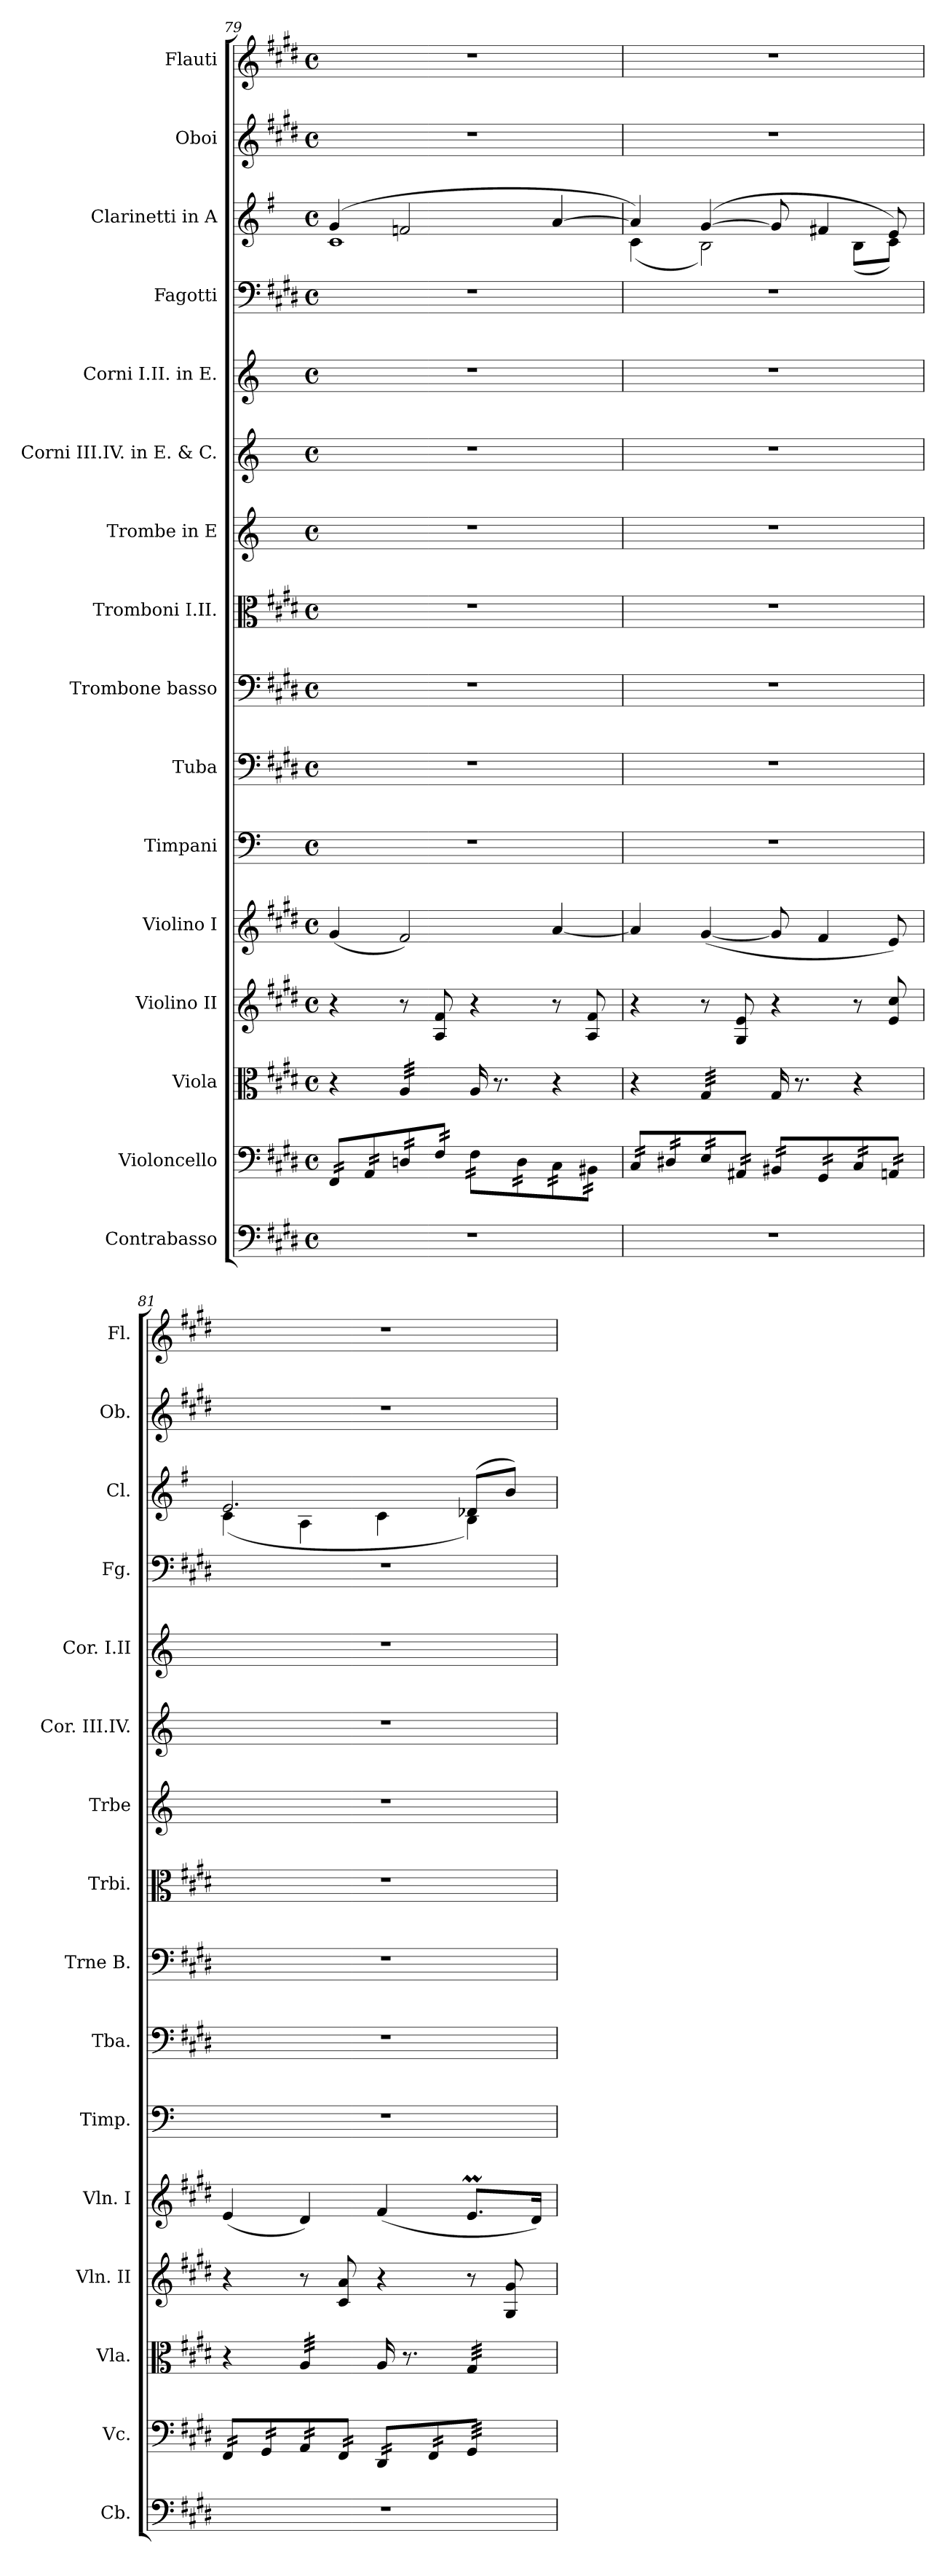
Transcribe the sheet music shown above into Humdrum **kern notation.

**kern	**kern	**kern	**kern	**kern	**kern	**kern	**kern	**kern	**kern	**kern	**kern	**kern	**kern	**kern	**kern
*part16	*part15	*part14	*part13	*part12	*part11	*part10	*part9	*part8	*part7	*part6	*part5	*part4	*part3	*part2	*part1
*staff16	*staff15	*staff14	*staff13	*staff12	*staff11	*staff10	*staff9	*staff8	*staff7	*staff6	*staff5	*staff4	*staff3	*staff2	*staff1
*I"Contrabasso	*I"Violoncello	*I"Viola	*I"Violino II	*I"Violino I	*I"Timpani	*I"Tuba	*I"Trombone basso	*I"Tromboni I.II.	*I"Trombe in E	*I"Corni III.IV. in E. &amp; C.	*I"Corni I.II. in E.	*I"Fagotti	*I"Clarinetti in A	*I"Oboi	*I"Flauti
*I'Cb.	*I'Vc.	*I'Vla.	*I'Vln. II	*I'Vln. I	*I'Timp.	*I'Tba.	*I'Trne B.	*I'Trbi.	*I'Trbe	*I'Cor. III.IV.	*I'Cor. I.II	*I'Fg.	*I'Cl.	*I'Ob.	*I'Fl.
*clefF4	*clefF4	*clefC3	*clefG2	*clefG2	*clefF4	*clefF4	*clefF4	*clefC3	*clefG2	*clefG2	*clefG2	*clefF4	*clefG2	*clefG2	*clefG2
*ITrd7c12	*	*	*	*	*	*	*	*	*ITrd-2c-4	*ITrd7c12	*ITrd5c8	*	*ITrd2c3	*	*
*k[f#c#g#d#]	*k[f#c#g#d#]	*k[f#c#g#d#]	*k[f#c#g#d#]	*k[f#c#g#d#]	*k[]	*k[f#c#g#d#]	*k[f#c#g#d#]	*k[f#c#g#d#]	*k[f#c#g#d#]	*k[]	*k[f#c#g#d#]	*k[f#c#g#d#]	*k[f#c#g#d#]	*k[f#c#g#d#]	*k[f#c#g#d#]
*M4/4	*M4/4	*M4/4	*M4/4	*M4/4	*M4/4	*M4/4	*M4/4	*M4/4	*M4/4	*M4/4	*M4/4	*M4/4	*M4/4	*M4/4	*M4/4
*met(c)	*met(c)	*met(c)	*met(c)	*met(c)	*met(c)	*met(c)	*met(c)	*met(c)	*met(c)	*met(c)	*met(c)	*met(c)	*met(c)	*met(c)	*met(c)
=79	=79	=79	=79	=79	=79	=79	=79	=79	=79	=79	=79	=79	=79	=79	=79
*	*	*	*	*	*	*	*	*	*	*	*	*	*^	*	*
*	*tremolo	*	*	*	*	*	*	*	*	*	*	*	*	*	*	*
1r	32FF#/LLL	4r	4r	(<4g#/	1r	1r	1r	1r	1r	1r	1r	1r	(>4e/	1A	1r	1r
.	32FF#/	.	.	.	.	.	.	.	.	.	.	.	.	.	.	.
.	32FF#/	.	.	.	.	.	.	.	.	.	.	.	.	.	.	.
.	32FF#/	.	.	.	.	.	.	.	.	.	.	.	.	.	.	.
.	32AA/	.	.	.	.	.	.	.	.	.	.	.	.	.	.	.
.	32AA/	.	.	.	.	.	.	.	.	.	.	.	.	.	.	.
.	32AA/	.	.	.	.	.	.	.	.	.	.	.	.	.	.	.
.	32AA/	.	.	.	.	.	.	.	.	.	.	.	.	.	.	.
*	*	*tremolo	*	*	*	*	*	*	*	*	*	*	*	*	*	*
.	32Dn/	32A/LLL	8r	2f#/)	.	.	.	.	.	.	.	.	2dn/	.	.	.
.	32Dn/	32A/	.	.	.	.	.	.	.	.	.	.	.	.	.	.
.	32Dn/	32A/	.	.	.	.	.	.	.	.	.	.	.	.	.	.
.	32Dn/	32A/	.	.	.	.	.	.	.	.	.	.	.	.	.	.
.	32F#/	32A/	8A/ 8f#/	.	.	.	.	.	.	.	.	.	.	.	.	.
.	32F#/	32A/	.	.	.	.	.	.	.	.	.	.	.	.	.	.
.	32F#/	32A/	.	.	.	.	.	.	.	.	.	.	.	.	.	.
.	32F#/JJJ	32A/JJJ	.	.	.	.	.	.	.	.	.	.	.	.	.	.
*	*	*Xtremolo	*	*	*	*	*	*	*	*	*	*	*	*	*	*
.	32F#\LLL	16A/	4r	.	.	.	.	.	.	.	.	.	.	.	.	.
.	32F#\	.	.	.	.	.	.	.	.	.	.	.	.	.	.	.
.	32F#\	8.r	.	.	.	.	.	.	.	.	.	.	.	.	.	.
.	32F#\	.	.	.	.	.	.	.	.	.	.	.	.	.	.	.
.	32D\	.	.	.	.	.	.	.	.	.	.	.	.	.	.	.
.	32D\	.	.	.	.	.	.	.	.	.	.	.	.	.	.	.
.	32D\	.	.	.	.	.	.	.	.	.	.	.	.	.	.	.
.	32D\	.	.	.	.	.	.	.	.	.	.	.	.	.	.	.
.	32C#\	4r	8r	[4a/	.	.	.	.	.	.	.	.	[4f#/	.	.	.
.	32C#\	.	.	.	.	.	.	.	.	.	.	.	.	.	.	.
.	32C#\	.	.	.	.	.	.	.	.	.	.	.	.	.	.	.
.	32C#\	.	.	.	.	.	.	.	.	.	.	.	.	.	.	.
.	32BB#X\	.	8A/ 8f#/	.	.	.	.	.	.	.	.	.	.	.	.	.
.	32BB#X\	.	.	.	.	.	.	.	.	.	.	.	.	.	.	.
.	32BB#X\	.	.	.	.	.	.	.	.	.	.	.	.	.	.	.
.	32BB#X\JJJ	.	.	.	.	.	.	.	.	.	.	.	.	.	.	.
=80	=80	=80	=80	=80	=80	=80	=80	=80	=80	=80	=80	=80	=80	=80	=80	=80
1r	32C#/LLL	4r	4r	4a/]	1r	1r	1r	1r	1r	1r	1r	1r	4f#/])	(<4A\	1r	1r
.	32C#/	.	.	.	.	.	.	.	.	.	.	.	.	.	.	.
.	32C#/	.	.	.	.	.	.	.	.	.	.	.	.	.	.	.
.	32C#/	.	.	.	.	.	.	.	.	.	.	.	.	.	.	.
.	32D#X/	.	.	.	.	.	.	.	.	.	.	.	.	.	.	.
.	32D#X/	.	.	.	.	.	.	.	.	.	.	.	.	.	.	.
.	32D#X/	.	.	.	.	.	.	.	.	.	.	.	.	.	.	.
.	32D#X/	.	.	.	.	.	.	.	.	.	.	.	.	.	.	.
*	*	*tremolo	*	*	*	*	*	*	*	*	*	*	*	*	*	*
.	32E/	32G#/LLL	8r	(<[4g#/	.	.	.	.	.	.	.	.	(>[4e/	2G#\)	.	.
.	32E/	32G#/	.	.	.	.	.	.	.	.	.	.	.	.	.	.
.	32E/	32G#/	.	.	.	.	.	.	.	.	.	.	.	.	.	.
.	32E/	32G#/	.	.	.	.	.	.	.	.	.	.	.	.	.	.
.	32AA#X/	32G#/	8G#/ 8e/	.	.	.	.	.	.	.	.	.	.	.	.	.
.	32AA#X/	32G#/	.	.	.	.	.	.	.	.	.	.	.	.	.	.
.	32AA#X/	32G#/	.	.	.	.	.	.	.	.	.	.	.	.	.	.
.	32AA#X/JJJ	32G#/JJJ	.	.	.	.	.	.	.	.	.	.	.	.	.	.
*	*	*Xtremolo	*	*	*	*	*	*	*	*	*	*	*	*	*	*
.	32BB#X/LLL	16G#/	4r	8g#/]	.	.	.	.	.	.	.	.	8e/]	.	.	.
.	32BB#X/	.	.	.	.	.	.	.	.	.	.	.	.	.	.	.
.	32BB#X/	8.r	.	.	.	.	.	.	.	.	.	.	.	.	.	.
.	32BB#X/	.	.	.	.	.	.	.	.	.	.	.	.	.	.	.
.	32GG#/	.	.	4f#/	.	.	.	.	.	.	.	.	4d#X/	.	.	.
.	32GG#/	.	.	.	.	.	.	.	.	.	.	.	.	.	.	.
.	32GG#/	.	.	.	.	.	.	.	.	.	.	.	.	.	.	.
.	32GG#/	.	.	.	.	.	.	.	.	.	.	.	.	.	.	.
.	32C#/	4r	8r	.	.	.	.	.	.	.	.	.	.	(<8G#\L	.	.
.	32C#/	.	.	.	.	.	.	.	.	.	.	.	.	.	.	.
.	32C#/	.	.	.	.	.	.	.	.	.	.	.	.	.	.	.
.	32C#/	.	.	.	.	.	.	.	.	.	.	.	.	.	.	.
.	32AAn/	.	8e/ 8cc#/	8e/)	.	.	.	.	.	.	.	.	8c#/)	8A\J)	.	.
.	32AAn/	.	.	.	.	.	.	.	.	.	.	.	.	.	.	.
.	32AAn/	.	.	.	.	.	.	.	.	.	.	.	.	.	.	.
.	32AAn/JJJ	.	.	.	.	.	.	.	.	.	.	.	.	.	.	.
=81	=81	=81	=81	=81	=81	=81	=81	=81	=81	=81	=81	=81	=81	=81	=81	=81
1r	32FF#/LLL	4r	4r	(<4e/	1r	1r	1r	1r	1r	1r	1r	1r	2.c#/	(<4A\	1r	1r
.	32FF#/	.	.	.	.	.	.	.	.	.	.	.	.	.	.	.
.	32FF#/	.	.	.	.	.	.	.	.	.	.	.	.	.	.	.
.	32FF#/	.	.	.	.	.	.	.	.	.	.	.	.	.	.	.
.	32GG#/	.	.	.	.	.	.	.	.	.	.	.	.	.	.	.
.	32GG#/	.	.	.	.	.	.	.	.	.	.	.	.	.	.	.
.	32GG#/	.	.	.	.	.	.	.	.	.	.	.	.	.	.	.
.	32GG#/	.	.	.	.	.	.	.	.	.	.	.	.	.	.	.
*	*	*tremolo	*	*	*	*	*	*	*	*	*	*	*	*	*	*
.	32AA/	32A/LLL	8r	4d#/)	.	.	.	.	.	.	.	.	.	4F#\	.	.
.	32AA/	32A/	.	.	.	.	.	.	.	.	.	.	.	.	.	.
.	32AA/	32A/	.	.	.	.	.	.	.	.	.	.	.	.	.	.
.	32AA/	32A/	.	.	.	.	.	.	.	.	.	.	.	.	.	.
.	32FF#/	32A/	8c#/ 8a/	.	.	.	.	.	.	.	.	.	.	.	.	.
.	32FF#/	32A/	.	.	.	.	.	.	.	.	.	.	.	.	.	.
.	32FF#/	32A/	.	.	.	.	.	.	.	.	.	.	.	.	.	.
.	32FF#/JJJ	32A/JJJ	.	.	.	.	.	.	.	.	.	.	.	.	.	.
*	*	*Xtremolo	*	*	*	*	*	*	*	*	*	*	*	*	*	*
.	32DD#/LLL	16A/	4r	(<4f#/	.	.	.	.	.	.	.	.	.	4A\	.	.
.	32DD#/	.	.	.	.	.	.	.	.	.	.	.	.	.	.	.
.	32DD#/	8.r	.	.	.	.	.	.	.	.	.	.	.	.	.	.
.	32DD#/	.	.	.	.	.	.	.	.	.	.	.	.	.	.	.
.	32FF#/	.	.	.	.	.	.	.	.	.	.	.	.	.	.	.
.	32FF#/	.	.	.	.	.	.	.	.	.	.	.	.	.	.	.
.	32FF#/	.	.	.	.	.	.	.	.	.	.	.	.	.	.	.
.	32FF#/	.	.	.	.	.	.	.	.	.	.	.	.	.	.	.
*	*	*tremolo	*	*	*	*	*	*	*	*	*	*	*	*	*	*
.	32GG#/	32G#/LLL	8r	8.eM/L	.	.	.	.	.	.	.	.	(>8B-X/L	4G#\)	.	.
.	32GG#/	32G#/	.	.	.	.	.	.	.	.	.	.	.	.	.	.
.	32GG#/	32G#/	.	.	.	.	.	.	.	.	.	.	.	.	.	.
.	32GG#/	32G#/	.	.	.	.	.	.	.	.	.	.	.	.	.	.
.	32GG#/	32G#/	8G#/ 8g#/	.	.	.	.	.	.	.	.	.	8g#/J)	.	.	.
.	32GG#/	32G#/	.	.	.	.	.	.	.	.	.	.	.	.	.	.
.	32GG#/	32G#/	.	16d#/Jk)	.	.	.	.	.	.	.	.	.	.	.	.
.	32GG#/JJJ	32G#/JJJ	.	.	.	.	.	.	.	.	.	.	.	.	.	.
*	*	*Xtremolo	*	*	*	*	*	*	*	*	*	*	*	*	*	*
*	*Xtremolo	*	*	*	*	*	*	*	*	*	*	*	*	*	*	*
*	*	*	*	*	*	*	*	*	*	*	*	*	*v	*v	*	*
=	=	=	=	=	=	=	=	=	=	=	=	=	=	=	=
*-	*-	*-	*-	*-	*-	*-	*-	*-	*-	*-	*-	*-	*-	*-	*-
